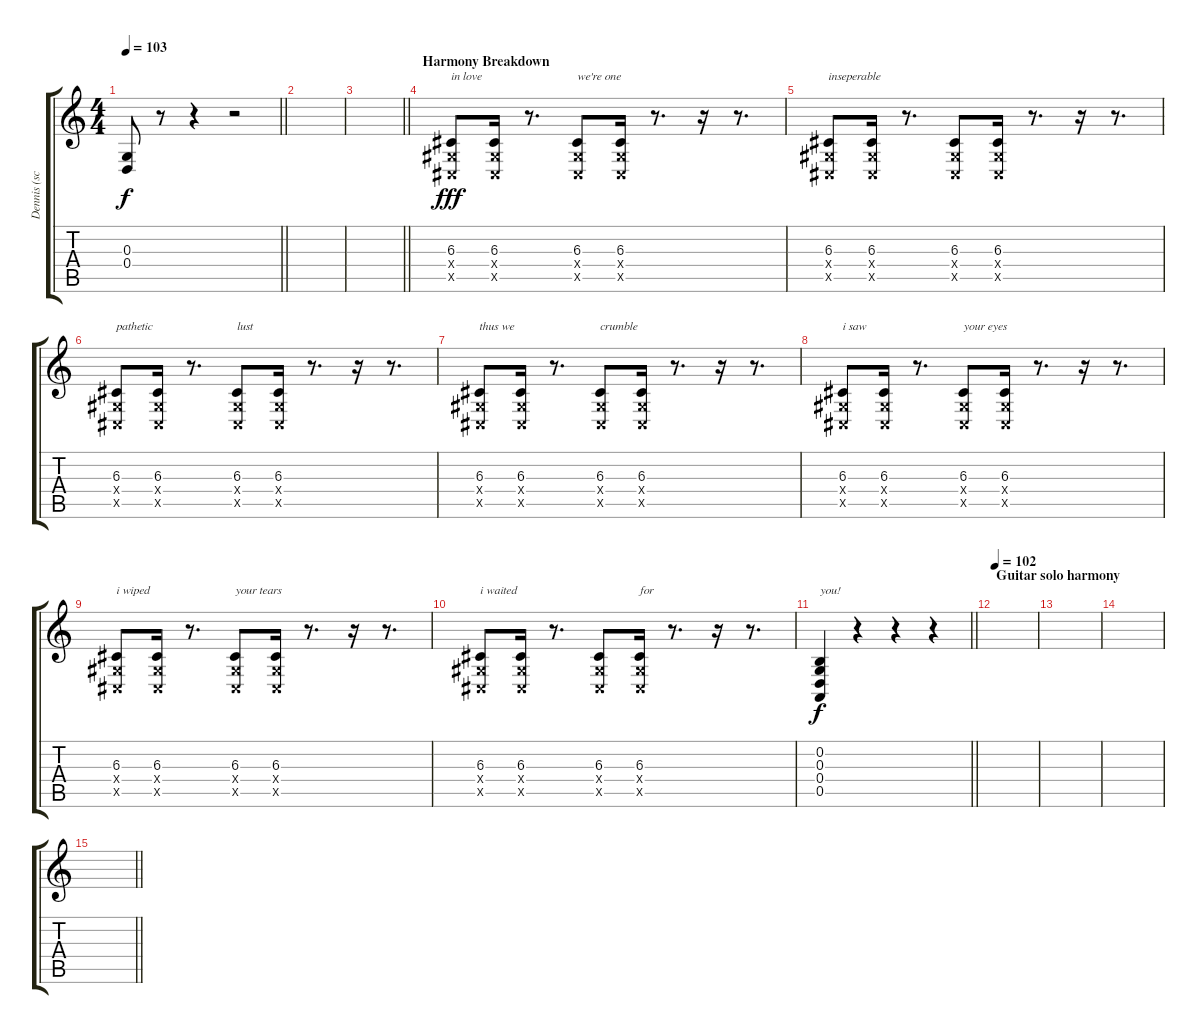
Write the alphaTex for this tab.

\track ("Dennis (screaming vocals)" "Dennis (sc") {instrument gunshot}
\staff {score tabs}
\tuning (E4 B3 G3 D3 A2 E2) {hide}
\ts (4 4)
\tempo 103
\clef g2
\barLineRight lightlight
\ks c
(0.3{t} 0.4{t}).8{dy f} r.8 r.4 r.2 |
|
\barLineRight lightlight
|
\section ("" "Harmony Breakdown")
(6.3 6.4{x} 4.5{x}).8{txt "in love" dy fff} (6.3 6.4{x} 4.5{x}).16 r.8{d} (6.3 6.4{x} 4.5{x}).8{txt "we're one" beam merge} (6.3 6.4{x} 4.5{x}).16 r.8{d} r.16 r.8{d} |
(6.3 6.4{x} 4.5{x}).8{txt "inseperable"} (6.3 6.4{x} 4.5{x}).16 r.8{d} (6.3 6.4{x} 4.5{x}).8{beam merge} (6.3 6.4{x} 4.5{x}).16 r.8{d} r.16 r.8{d} |
(6.3 6.4{x} 4.5{x}).8{txt "pathetic"} (6.3 6.4{x} 4.5{x}).16 r.8{d} (6.3 6.4{x} 4.5{x}).8{txt "lust" beam merge} (6.3 6.4{x} 4.5{x}).16 r.8{d} r.16 r.8{d} |
(6.3 6.4{x} 4.5{x}).8{txt "thus we"} (6.3 6.4{x} 4.5{x}).16 r.8{d} (6.3 6.4{x} 4.5{x}).8{txt "crumble" beam merge} (6.3 6.4{x} 4.5{x}).16 r.8{d} r.16 r.8{d} |
(6.3 6.4{x} 4.5{x}).8{txt "i saw "} (6.3 6.4{x} 4.5{x}).16 r.8{d} (6.3 6.4{x} 4.5{x}).8{txt "your eyes" beam merge} (6.3 6.4{x} 4.5{x}).16 r.8{d} r.16 r.8{d} |
(6.3 6.4{x} 4.5{x}).8{txt "i wiped"} (6.3 6.4{x} 4.5{x}).16 r.8{d} (6.3 6.4{x} 4.5{x}).8{txt "your tears" beam merge} (6.3 6.4{x} 4.5{x}).16 r.8{d} r.16 r.8{d} |
(6.3 6.4{x} 4.5{x}).8{txt "i waited"} (6.3 6.4{x} 4.5{x}).16 r.8{d} (6.3 6.4{x} 4.5{x}).8{beam merge} (6.3 6.4{x} 4.5{x}).16{txt "for"} r.8{d} r.16 r.8{d} |
\barLineRight lightlight
(0.2 0.3 0.4 0.5).4{txt "you!" dy f} r.4 r.4 r.4 |
\section ("" "Guitar solo harmony")
\tempo 102
|
|
|
\barLineRight lightlight
